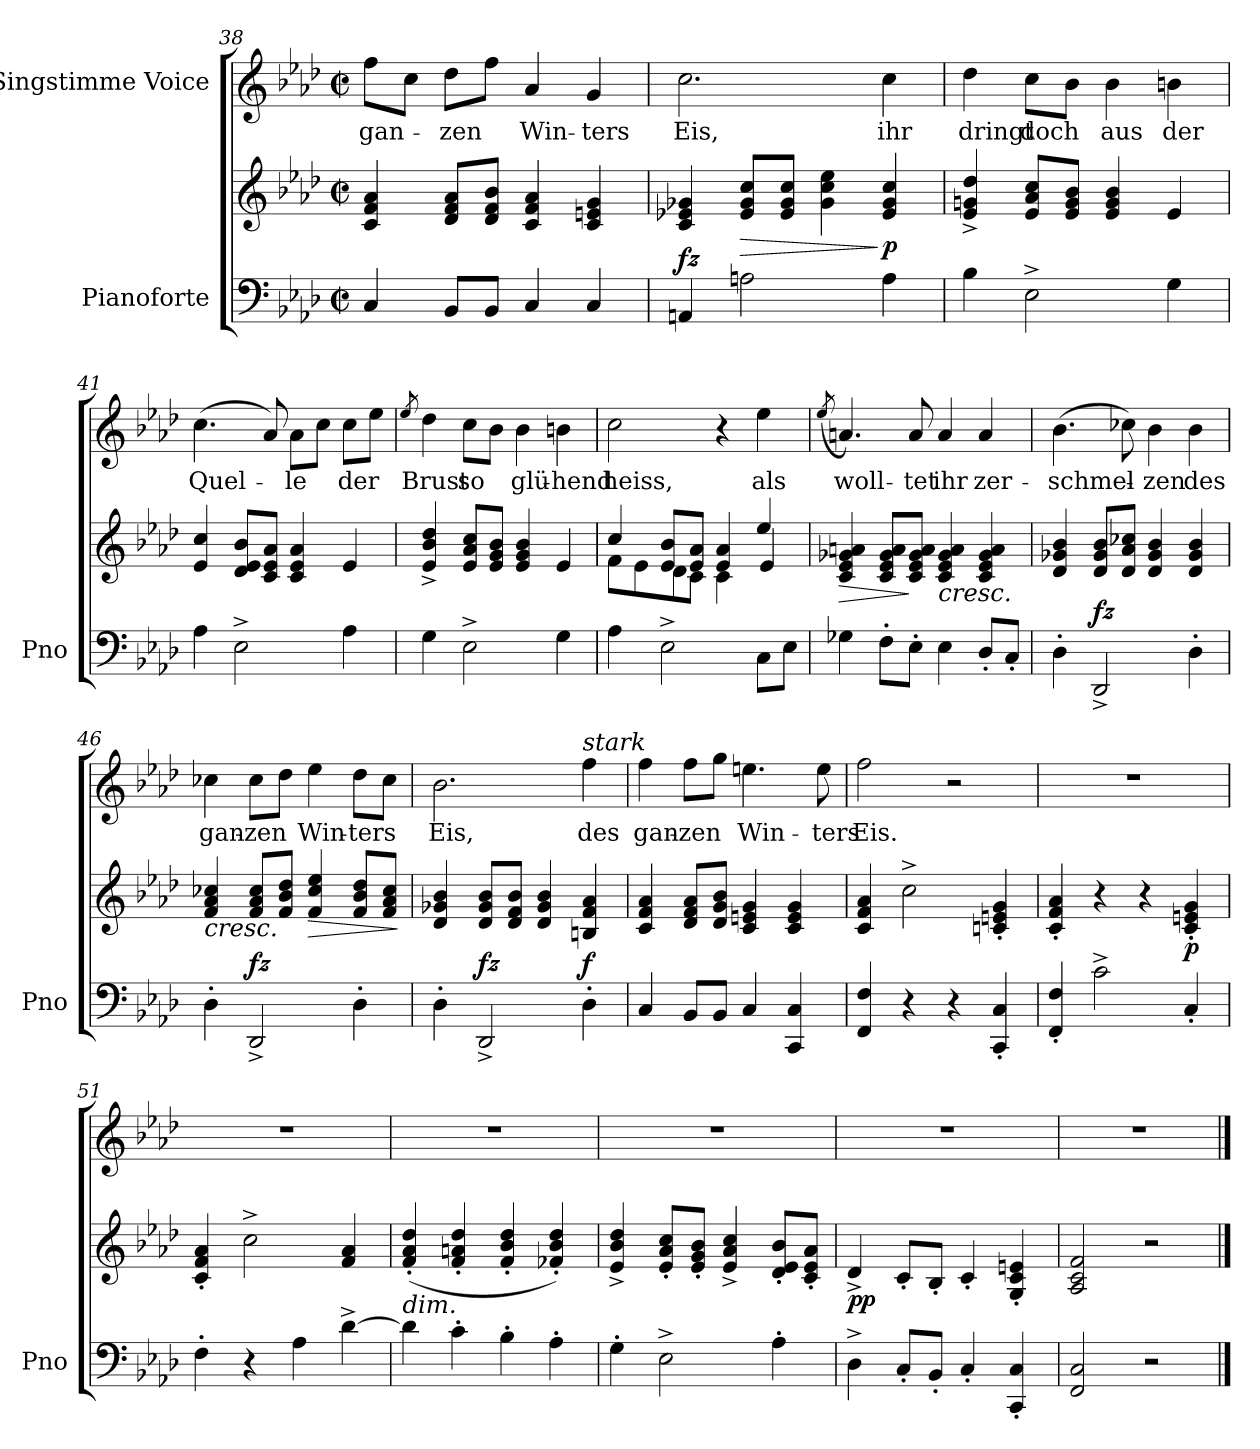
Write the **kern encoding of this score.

**kern	**kern	**dynam	**kern	**text
*part2	*part2	*part2	*part1	*part1
*staff3	*staff2	*staff2/3	*staff1	*staff1
*I"Pianoforte	*	*	*I"Singstimme Voice	*
*I'Pno	*	*	*	*
*clefF4	*clefG2	*	*clefG2	*
*k[b-e-a-d-]	*k[b-e-a-d-]	*	*k[b-e-a-d-]	*
*M2/2	*M2/2	*	*M2/2	*
*met(c|)	*met(c|)	*	*met(c|)	*
=38	=38	=38	=38	=38
4C/	4c/ 4f/ 4a-/	.	8ff\L	gan-
.	.	.	8cc\J	.
8BB-/L	8d-/ 8f/ 8a-/L	.	8dd-\L	-zen
8BB-/J	8d-/ 8f/ 8b-/J	.	8ff\J	.
4C/	4c/ 4f/ 4a-/	.	4a-/	Win-
4C/	4c/ 4en/ 4g/	.	4g/	-ters
=39	=39	=39	=39	=39
!	!	!LO:DY:a=2	!	!
4AAn/	4c/ 4e-X/ 4g-X/	fz	2.cc\	Eis,
!	!	!LO:HP:b	!	!
2An\	8e-/ 8g-/ 8cc/L	>	.	.
.	8e-/ 8g-/ 8cc/J	.	.	.
.	4g-\ 4cc\ 4ee-\	.	.	.
!	!	!LO:DY:n=1:b	!	!
4A\	4e-/ 4g-/ 4cc/	] p	4cc\	ihr
=40	=40	=40	=40	=40
4B-\	4e-/^ 4gn/^ 4dd-/^	.	4dd-\	dringt
2E-^\	8e-/ 8a-/ 8cc/L	.	8cc\L	doch
.	8e-/ 8g/ 8b-/J	.	8b-\J	.
.	4e-/ 4g/ 4b-/	.	4b-\	aus
4G\	4e-/	.	4bn\	der
=41	=41	=41	=41	=41
4A-\	4e-/ 4cc/	.	(4.cc\	Quel-
2E-^\	8d-/ 8e-/ 8b-/L	.	.	.
.	8c/ 8e-/ 8a-/J	.	8a-/)	.
.	4c/ 4e-/ 4a-/	.	8a-\L	-le
.	.	.	8cc\J	.
4A-\	4e-/	.	8cc\L	der
.	.	.	8ee-\J	.
=42	=42	=42	=42	=42
.	.	.	8qee-/	.
4G\	4e-/^ 4b-/^ 4dd-/^	.	4dd-\	Brust
2E-^\	8e-/ 8a-/ 8cc/L	.	8cc\L	so
.	8e-/ 8g/ 8b-/J	.	8b-\J	.
.	4e-/ 4g/ 4b-/	.	4b-\	glü-
4G\	4e-/	.	4bn\	-hend
=43	=43	=43	=43	=43
*	*^	*	*	*
4A-\	4cc/	8f\L	.	2cc\	heiss,
.	.	8e-\	.	.	.
2E-^\	8e-/ 8b-/L	8d-\	.	.	.
.	8e-/ 8a-/J	8c\J	.	.	.
.	4e-/ 4a-/	4c\	.	4r	.
8C\L	4ee-/	4e-/	.	4ee-\	als
8E-\J	.	.	.	.	.
*	*v	*v	*	*	*
=44	=44	=44	=44	=44
.	.	.	(8qee-/	.
!	!	!LO:HP:b	!	!
4G-X\	4c/ 4e-/ 4g-X/ 4an/	>	4.an/)	woll-
8F'\L	8c/ 8e-/ 8g-/ 8a/L	.	.	.
8E-'\J	8c/ 8e-/ 8g-/ 8a/J	]	8a/	-tet
!	!LO:TX:b:i:t=cresc.	!	!	!
4E-\	4c/ 4e-/ 4g-/ 4a/	.	4a/	ihr
8D-'/L	4c/ 4e-/ 4g-/ 4a/	.	4a/	zer-
8C'/J	.	.	.	.
=45	=45	=45	=45	=45
4D-'\	4d-/ 4g-X/ 4b-/	.	(4.b-\	-schmel-
!	!	!LO:DY:a=2	!	!
2DD-^/	8d-/ 8g-/ 8b-/L	fz	.	.
.	8d-/ 8a-/ 8cc-X/J	.	8cc-X\)	.
.	4d-/ 4g-/ 4b-/	.	4b-\	-zen
4D-'\	4d-/ 4g-/ 4b-/	.	4b-\	des
=46	=46	=46	=46	=46
!	!	!LO:HP:b	!	!
4D-'\	4f/ 4a-/ 4cc-X/	<	4cc-X\	gan-
!	!	!LO:DY:a=2	!	!
2DD-^/	8f/ 8a-/ 8cc-/L	fz	8cc-\L	-zen
.	8f/ 8b-/ 8dd-/J	.	8dd-\J	.
!	!	!LO:HP:n=1:b	!	!
.	4f/ 4cc-/ 4ee-/	[ >	4ee-\	Win-
4D-'\	8f/ 8b-/ 8dd-/L	.	8dd-\L	-ters
.	8f/ 8a-/ 8cc-/J	.	8cc-\J	.
.	.	]	.	.
=47	=47	=47	=47	=47
4D-'\	4d-/ 4g-X/ 4b-/	.	2.b-\	Eis,
!	!	!LO:DY:a=2	!	!
2DD-^/	8d-/ 8g-/ 8b-/L	fz	.	.
.	8d-/ 8f/ 8b-/J	.	.	.
.	4d-/ 4g-/ 4b-/	.	.	.
!	!	!	!LO:TX:a:i:t=stark	!
!	!	!LO:DY:a=2	!	!
4D-'\	4Bn/ 4f/ 4a-/	f	4ff\	des
=48	=48	=48	=48	=48
4C/	4c/ 4f/ 4a-/	.	4ff\	gan-
8BB-/L	8d-/ 8f/ 8a-/L	.	8ff\L	-zen
8BB-/J	8d-/ 8g/ 8b-/J	.	8gg\J	.
4C/	4c/ 4en/ 4g/	.	4.een\	Win-
4CC/ 4C/	4c/ 4e/ 4g/	.	.	.
.	.	.	8ee\	-ters
=49	=49	=49	=49	=49
4FF/ 4F/	4c/ 4f/ 4a-/	.	2ff\	Eis.
4r	2cc^\	.	.	.
4r	.	.	2r	.
4CC/' 4C/'	4cn/' 4en/' 4g/'	.	.	.
=50	=50	=50	=50	=50
4FF/' 4F/'	4c/' 4f/' 4a-/'	.	1r	.
2c^\	4r	.	.	.
.	4r	.	.	.
!	!	!LO:DY:b	!	!
4C'/	4c/' 4en/' 4g/'	p	.	.
=51	=51	=51	=51	=51
4F'\	4c/' 4f/' 4a-/'	.	1r	.
4r	2cc^\	.	.	.
4A-\	.	.	.	.
[4d-^\	4f/ 4a-/	.	.	.
=52	=52	=52	=52	=52
!	!LO:TX:b:i:t=dim.	!	!	!
4d-\]	(4f/' 4a-/' 4dd-/'	.	1r	.
4c'\	4f/' 4an/' 4dd-/'	.	.	.
4B-'\	4f/' 4b-/' 4dd-/'	.	.	.
4A-'\	4f-X/' 4b-/' 4dd-/')	.	.	.
=53	=53	=53	=53	=53
4G'\	4e-/^ 4b-/^ 4dd-/^	.	1r	.
2E-^\	8e-/' 8a-/' 8cc/'L	.	.	.
.	8e-/' 8g/' 8b-/'J	.	.	.
.	4e-/^ 4a-/^ 4cc/^	.	.	.
4A-'\	8d-/' 8e-/' 8b-/'L	.	.	.
.	8c/' 8e-/' 8a-/'J	.	.	.
=54	=54	=54	=54	=54
!	!	!LO:DY:b	!	!
4D-^\	4d-^/	pp	1r	.
8C'/L	8c'/L	.	.	.
8BB-'/J	8B-'/J	.	.	.
4C'/	4c'/	.	.	.
4CC/' 4C/'	4G/' 4c/' 4en/'	.	.	.
=55	=55	=55	=55	=55
2FF/ 2C/	2A-/ 2c/ 2f/	.	1r	.
2r	2r	.	.	.
==	==	==	==	==
*-	*-	*-	*-	*-
